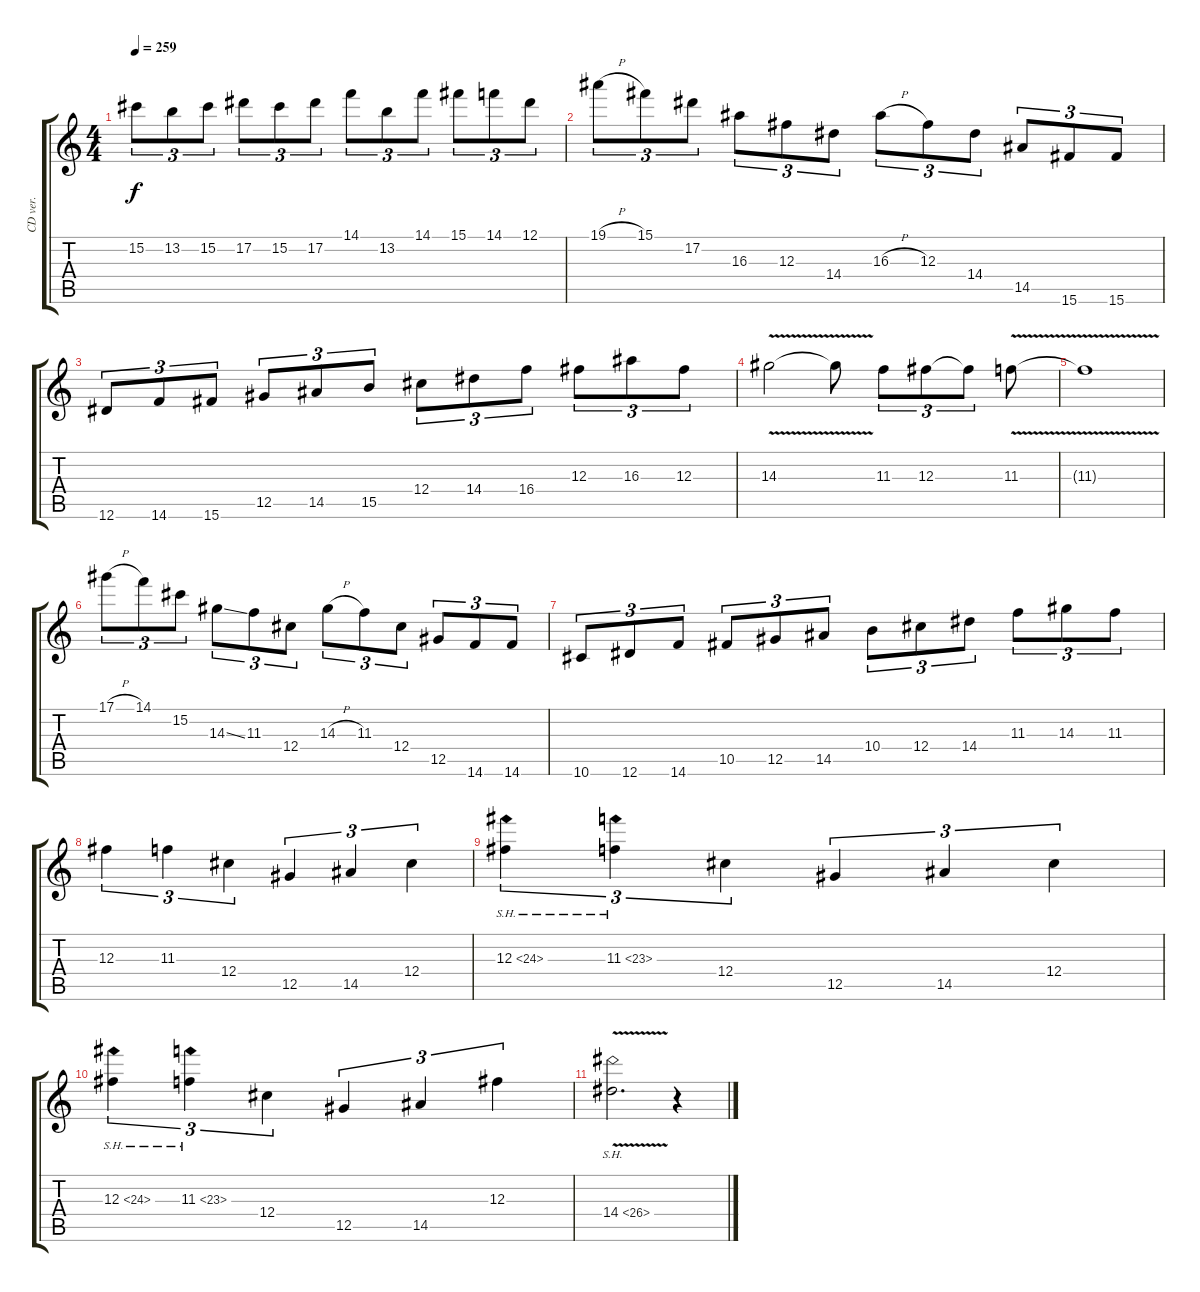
\track ("CD ver." "CD ver.") {instrument overdrivenguitar}
\staff {score tabs}
\tuning (Eb4 Bb3 Gb3 Db3 Ab2 Eb2) {hide}
\ts (4 4)
\tempo 259
\clef g2
\ks c
15.2.8{tu (3 2) dy f} 13.2.8{tu (3 2)} 15.2.8{tu (3 2)} 17.2.8{tu (3 2)} 15.2.8{tu (3 2)} 17.2.8{tu (3 2)} 14.1.8{tu (3 2)} 13.2.8{tu (3 2)} 14.1.8{tu (3 2)} 15.1.8{tu (3 2)} 14.1.8{tu (3 2)} 12.1.8{tu (3 2)} |
19.1{h}.8{tu (3 2)} 15.1.8{tu (3 2)} 17.2.8{tu (3 2)} 16.3.8{tu (3 2)} 12.3.8{tu (3 2)} 14.4.8{tu (3 2)} 16.3{h}.8{tu (3 2)} 12.3.8{tu (3 2)} 14.4.8{tu (3 2)} 14.5.8{tu (3 2)} 15.6.8{tu (3 2)} 15.6.8{tu (3 2)} |
12.6.8{tu (3 2)} 14.6.8{tu (3 2)} 15.6.8{tu (3 2)} 12.5.8{tu (3 2)} 14.5.8{tu (3 2)} 15.5.8{tu (3 2)} 12.4.8{tu (3 2)} 14.4.8{tu (3 2)} 16.4.8{tu (3 2)} 12.3.8{tu (3 2)} 16.3.8{tu (3 2)} 12.3.8{tu (3 2)} |
14.3{v}.2 14.3{t}.8 11.3.8{tu (3 2)} 12.3.8{tu (3 2)} 12.3{t}.8{tu (3 2)} 11.3{v}.8 |
11.3{v t}.1 |
17.1{h}.8{tu (3 2)} 14.1.8{tu (3 2)} 15.2.8{tu (3 2)} 14.3{ss}.8{tu (3 2)} 11.3.8{tu (3 2)} 12.4.8{tu (3 2)} 14.3{h}.8{tu (3 2)} 11.3.8{tu (3 2)} 12.4.8{tu (3 2)} 12.5.8{tu (3 2)} 14.6.8{tu (3 2)} 14.6.8{tu (3 2)} |
10.6.8{tu (3 2)} 12.6.8{tu (3 2)} 14.6.8{tu (3 2)} 10.5.8{tu (3 2)} 12.5.8{tu (3 2)} 14.5.8{tu (3 2)} 10.4.8{tu (3 2)} 12.4.8{tu (3 2)} 14.4.8{tu (3 2)} 11.3.8{tu (3 2)} 14.3.8{tu (3 2)} 11.3.8{tu (3 2)} |
12.3.4{tu (3 2)} 11.3.4{tu (3 2)} 12.4.4{tu (3 2)} 12.5.4{tu (3 2)} 14.5.4{tu (3 2)} 12.4.4{tu (3 2)} |
12.3{sh 12}.4{tu (3 2)} 11.3{sh 12}.4{tu (3 2)} 12.4.4{tu (3 2)} 12.5.4{tu (3 2)} 14.5.4{tu (3 2)} 12.4.4{tu (3 2)} |
12.3{sh 12}.4{tu (3 2)} 11.3{sh 12}.4{tu (3 2)} 12.4.4{tu (3 2)} 12.5.4{tu (3 2)} 14.5.4{tu (3 2)} 12.3.4{tu (3 2)} |
14.4{sh 12 v}.2{d} r.4
